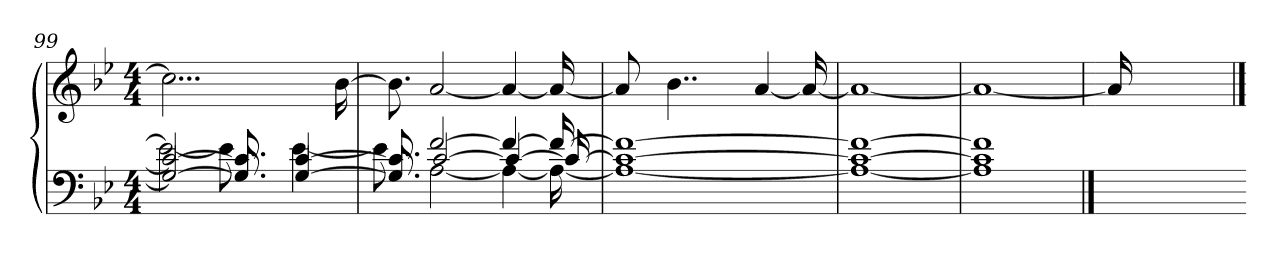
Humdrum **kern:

**kern	**kern
*part2	*part1
*staff2	*staff1
*clefF4	*clefG2
*k[b-e-]	*k[b-e-]
*g:	*g:
*M4/4	*M4/4
=99	=99
*^	*
*	*^	*
2G_	2e-_	2c_	2...cc]
8.G]	8.e-]	8.c]	.
16ryy	16ryy	16ryy	.
[4G	[4e-	[4c	.
.	.	.	[16b-
=100	=100	=100	=100
8.G]	8.e-]	8.c]	8.b-]
[2f	[2A	[2c	[2a
4f_	4A_	4c_	4a_
16f_	16A_	16c_	16a_
=101	=101	=101	=101
1f_	1A_	1c_	8a]
.	.	.	16ryy
.	.	.	4..b-
.	.	.	16ryy
.	.	.	[4a
.	.	.	16a_
=102	=102	=102	=102
1f_	1A_	1c_	1a_
=103	=103	=103	=103
1f]	1A]	1c]	1a_
*v	*v	*v	*
==104	=104
1ryy	16a]
.	2...ryy
=	==
*-	*-
